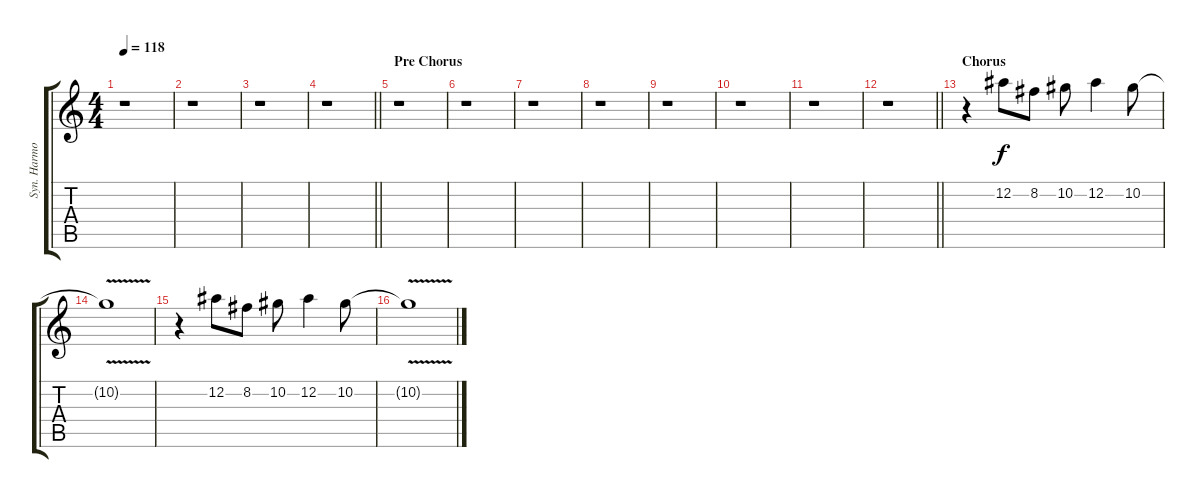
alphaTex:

\track ("Syn. Harmony" "Syn. Harmo") {instrument distortionguitar}
\staff {score tabs}
\tuning (Eb4 Bb3 Gb3 Db3 Ab2 Db2) {hide}
\ts (4 4)
\tempo 118
\clef g2
\ks c
r.1{dy f} |
r.1 |
r.1 |
\barLineRight lightlight
r.1 |
\section ("" "Pre Chorus")
r.1 |
r.1 |
r.1 |
r.1 |
r.1 |
r.1 |
r.1 |
\barLineRight lightlight
r.1 |
\section ("" "Chorus")
r.4 12.2.8 8.2.8 10.2.8 12.2.4 10.2.8 |
10.2{v t}.1 |
r.4 12.2.8 8.2.8 10.2.8 12.2.4 10.2.8 |
10.2{v t}.1
